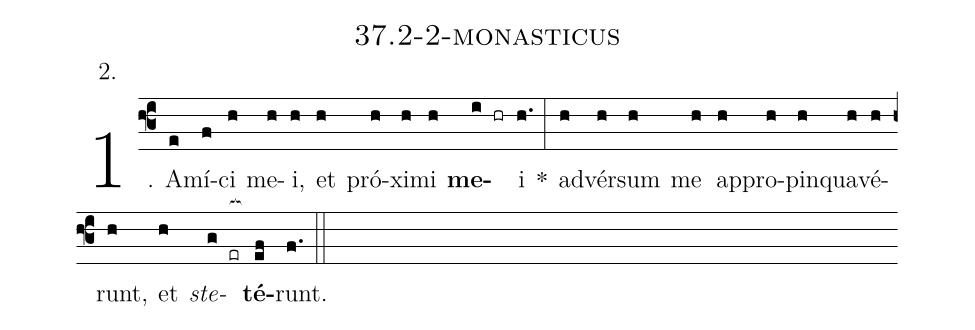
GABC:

name: 37.2-2-monasticus;
annotation: 2.;
%%
(f3)1. A(e)mí(f)ci(h) me(h)i,(h) et(h) pró(h)xi(h)mi(h) <b>me</b>(i hr)i(h.) *(:) ad(h)vér(h)sum(h) me(h) ap(h)pro(h)pin(h)qua(h)vé(h)runt,(h) et(h) <i>ste</i>(g er[ocb:1{])<b>té</b>(ef[ocb:0}])runt.(f.) (::)


%E(h) u(h) o(h) u(g) a(ef) e.(f.) (::)
